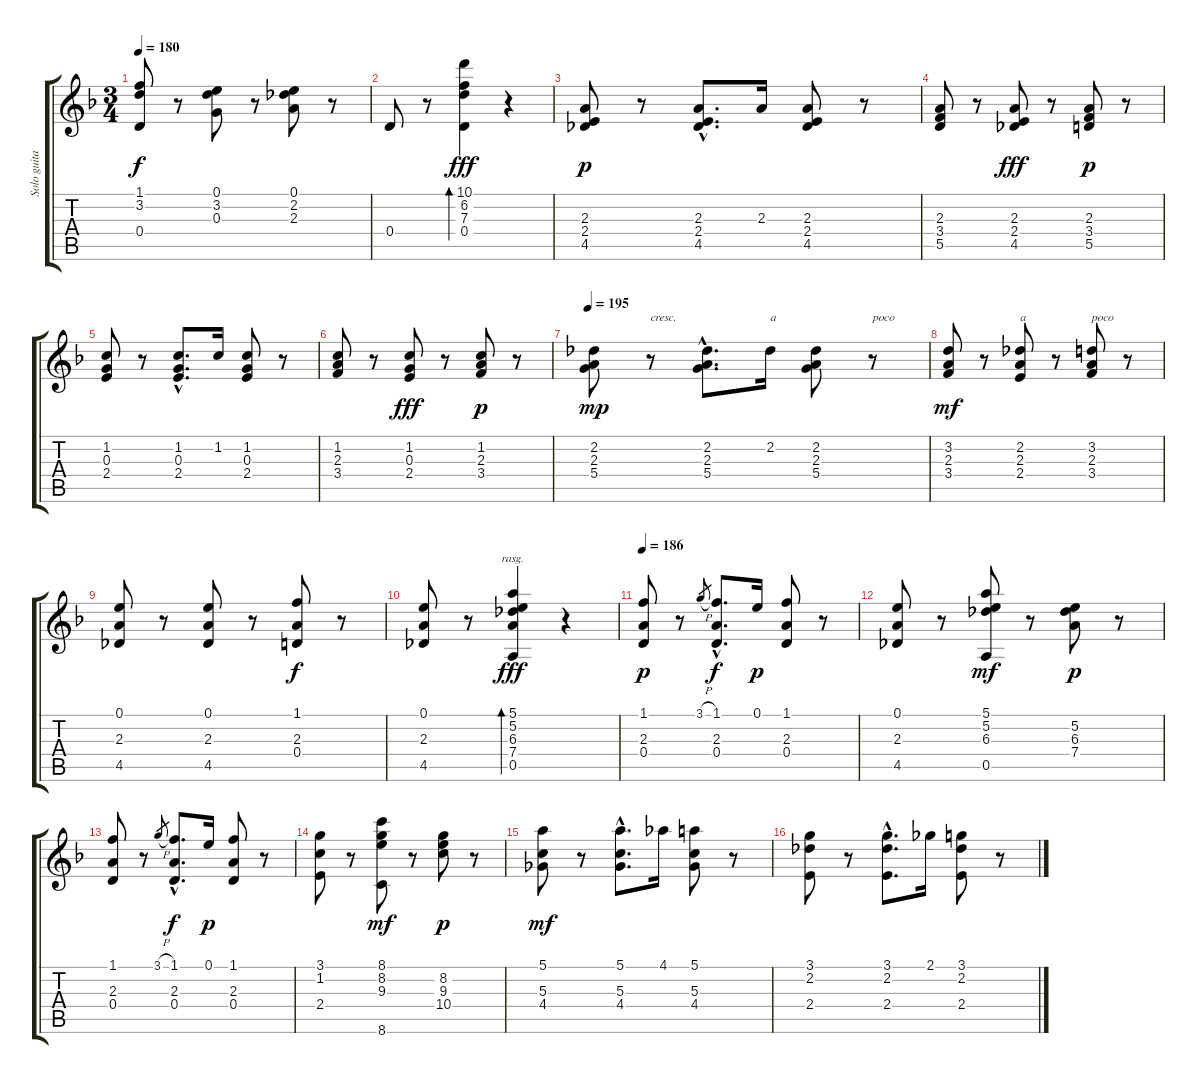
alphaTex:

\track ("Solo guitar" "Solo guita") {instrument acousticguitarnylon}
\staff {score tabs}
\tuning (E4 B3 G3 D3 A2 E2) {hide}
\ts (3 4)
\tempo 180
\clef g2
\ks dminor
(1.1 3.2 0.4).8{dy f} r.8 (0.1 3.2 0.3).8 r.8 (0.1 2.2 2.3).8 r.8 |
0.4.8 r.8 (10.1 6.2 7.3 0.4).4{bd 240 dy fff} r.4 |
(2.3 2.4 4.5).8{dy p} r.8 (2.3{hac} 2.4{hac} 4.5{hac}).8{d} 2.3.16 (2.3 2.4 4.5).8 r.8 |
(2.3 3.4 5.5).8 r.8 (2.3 2.4 4.5).8{dy fff} r.8 (2.3 3.4 5.5).8{dy p} r.8 |
(1.2 0.3 2.4).8 r.8 (1.2{hac} 0.3{hac} 2.4{hac}).8{d} 1.2.16 (1.2 0.3 2.4).8 r.8 |
(1.2 2.3 3.4).8 r.8 (1.2 0.3 2.4).8{dy fff} r.8 (1.2 2.3 3.4).8{dy p} r.8 |
\tempo 195
(2.2 2.3 5.4).8{dy mp} r.8{txt "cresc."} (2.2{hac} 2.3{hac} 5.4{hac}).8{d} 2.2.16{txt "a"} (2.2 2.3 5.4).8 r.8{txt "poco"} |
(3.2 2.3 3.4).8{dy mf} r.8 (2.2 2.3 2.4).8{txt "a"} r.8 (3.2 2.3 3.4).8{txt "poco"} r.8 |
(0.1 2.3 4.5).8 r.8 (0.1 2.3 4.5).8 r.8 (1.1 2.3 0.4).8{dy f} r.8 |
(0.1 2.3 4.5).8 r.8 (5.1 5.2 6.3 7.4 0.5).4{bd 120 rasg ii dy fff} r.4 |
\tempo 186
(1.1 2.3 0.4).8{dy p} r.8 3.1{h}.8{gr} (1.1{hac} 2.3{hac} 0.4{hac}).8{d dy f} 0.1.16{dy p} (1.1 2.3 0.4).8 r.8 |
(0.1 2.3 4.5).8 r.8 (5.1 5.2 6.3 0.5).8{dy mf} r.8 (5.2 6.3 7.4).8{dy p} r.8 |
(1.1 2.3 0.4).8 r.8 3.1{h}.8{gr} (1.1{hac} 2.3{hac} 0.4{hac}).8{d dy f} 0.1.16{dy p} (1.1 2.3 0.4).8 r.8 |
(3.1 1.2 2.4).8 r.8 (8.1 8.2 9.3 8.6).8{dy mf} r.8 (8.2 9.3 10.4).8{dy p} r.8 |
(5.1 5.3 4.4).8{dy mf} r.8 (5.1{hac} 5.3{hac} 4.4{hac}).8{d} 4.1.16 (5.1 5.3 4.4).8 r.8 |
(3.1 2.2 2.4).8 r.8 (3.1{hac} 2.2{hac} 2.4{hac}).8{d} 2.1.16 (3.1 2.2 2.4).8 r.8
